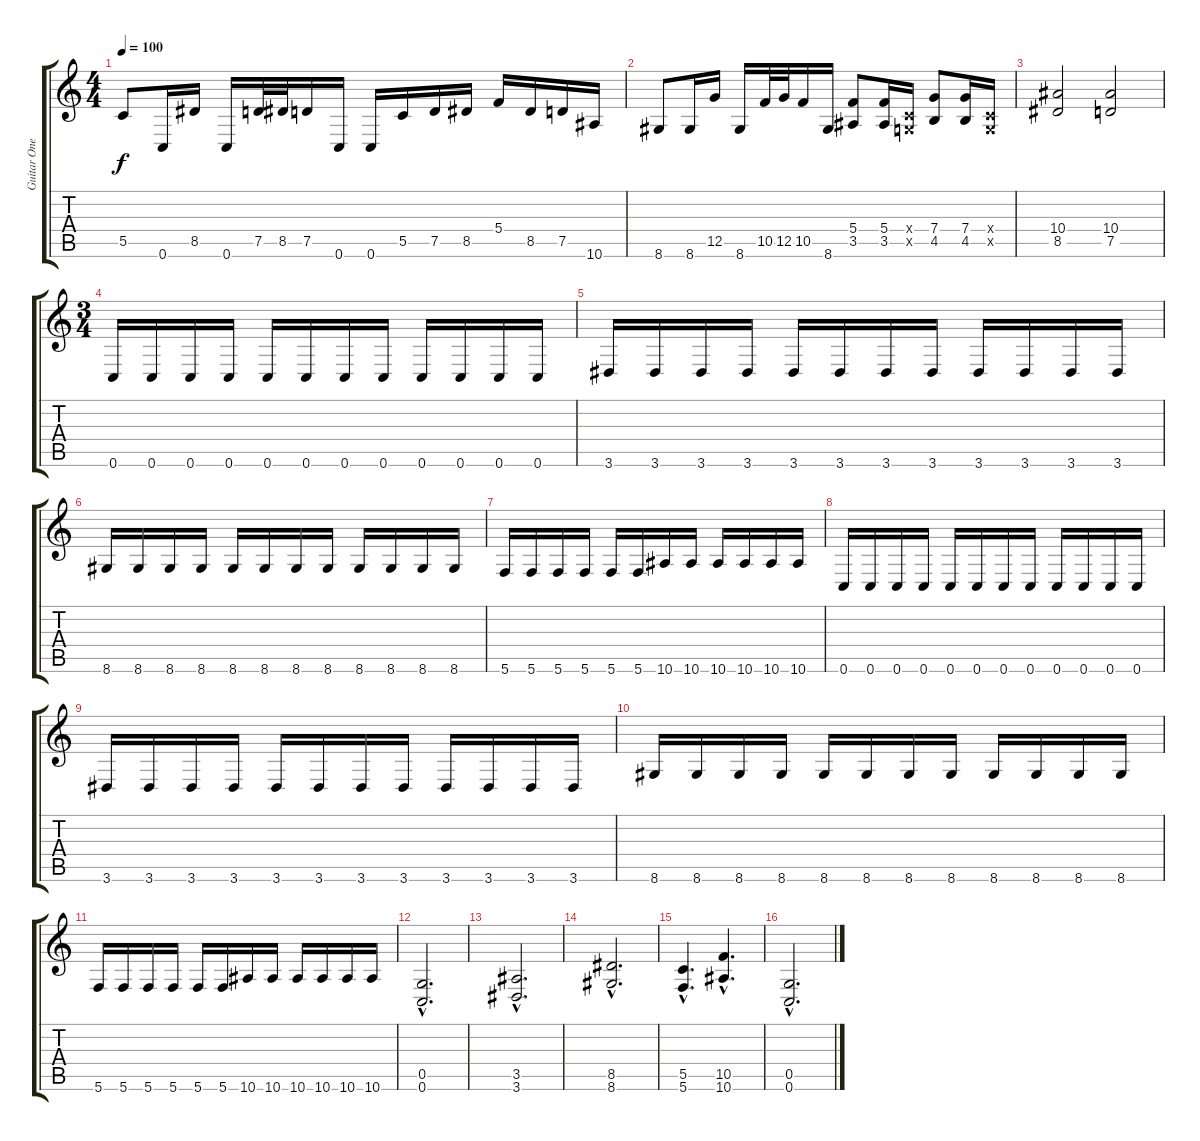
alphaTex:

\track ("Guitar One Left" "Guitar One") {instrument distortionguitar}
\staff {score tabs}
\tuning (D4 A3 F3 C3 G2 C2) {hide}
\ts (4 4)
\tempo 100
\clef g2
\ks c
5.5.8{dy f} 0.6.16 8.5.16 0.6.16 7.5.32 8.5.32 7.5.16 0.6.16 0.6.16 5.5.16 7.5.16 8.5.16 5.4.16 8.5.16 7.5.16 10.6.16 |
8.6.8 8.6.16 12.5.16 8.6.16 10.5.32 12.5.32 10.5.16 8.6.16 (5.4 3.5).8 (5.4 3.5).16 (0.4{x} 0.5{x}).16 (7.4 4.5).8 (7.4 4.5).16 (0.4{x} 0.5{x}).16 |
(10.4 8.5).2 (10.4 7.5).2 |
\ts (3 4)
0.6.16 0.6.16 0.6.16 0.6.16 0.6.16 0.6.16 0.6.16 0.6.16 0.6.16 0.6.16 0.6.16 0.6.16 |
3.6.16 3.6.16 3.6.16 3.6.16 3.6.16 3.6.16 3.6.16 3.6.16 3.6.16 3.6.16 3.6.16 3.6.16 |
8.6.16 8.6.16 8.6.16 8.6.16 8.6.16 8.6.16 8.6.16 8.6.16 8.6.16 8.6.16 8.6.16 8.6.16 |
5.6.16 5.6.16 5.6.16 5.6.16 5.6.16 5.6.16 10.6.16 10.6.16 10.6.16 10.6.16 10.6.16 10.6.16 |
0.6.16 0.6.16 0.6.16 0.6.16 0.6.16 0.6.16 0.6.16 0.6.16 0.6.16 0.6.16 0.6.16 0.6.16 |
3.6.16 3.6.16 3.6.16 3.6.16 3.6.16 3.6.16 3.6.16 3.6.16 3.6.16 3.6.16 3.6.16 3.6.16 |
8.6.16 8.6.16 8.6.16 8.6.16 8.6.16 8.6.16 8.6.16 8.6.16 8.6.16 8.6.16 8.6.16 8.6.16 |
5.6.16 5.6.16 5.6.16 5.6.16 5.6.16 5.6.16 10.6.16 10.6.16 10.6.16 10.6.16 10.6.16 10.6.16 |
(0.5{hac} 0.6{hac}).2{d} |
(3.5{hac} 3.6{hac}).2{d} |
(8.5{hac} 8.6{hac}).2{d} |
(5.5{hac} 5.6{hac}).4{d} (10.5{hac} 10.6{hac}).4{d} |
(0.5{hac} 0.6{hac}).2{d}
